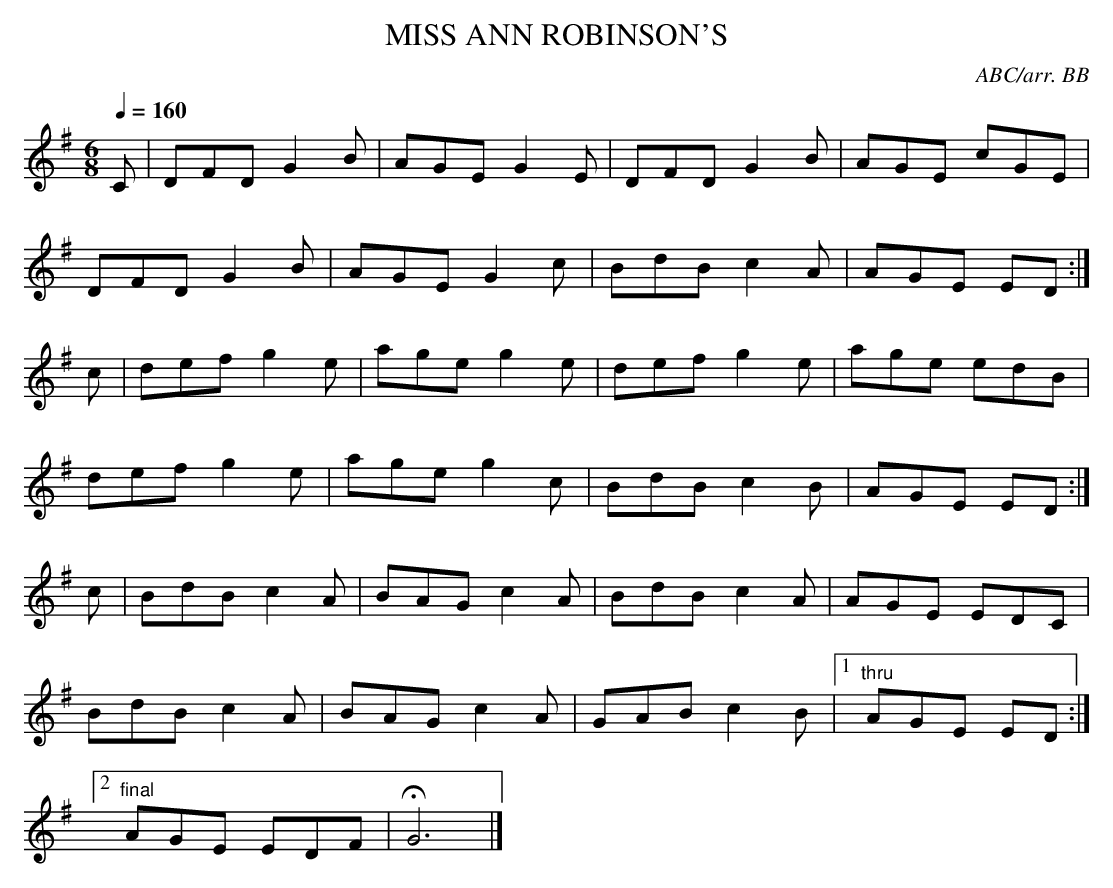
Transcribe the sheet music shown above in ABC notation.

X:1
T:MISS ANN ROBINSON'S
C:ABC/arr. BB
Q:1/4=160
L:1/8
M:6/8
K:G
C|DFD G2B|AGE G2E|DFD G2B|AGE cGE|
DFD G2B|AGE G2c|BdB c2A|AGE ED :|
c|def g2e|age g2e|def g2e|age edB|
def g2e|age g2c|BdB c2B|AGE ED :|
c| BdB c2A|BAG c2A|BdB c2A|AGE EDC|
BdB c2A|BAG c2A|GAB c2B|1 "thru"AGE ED:|
[2 "final"AGE EDF|HG6|]
